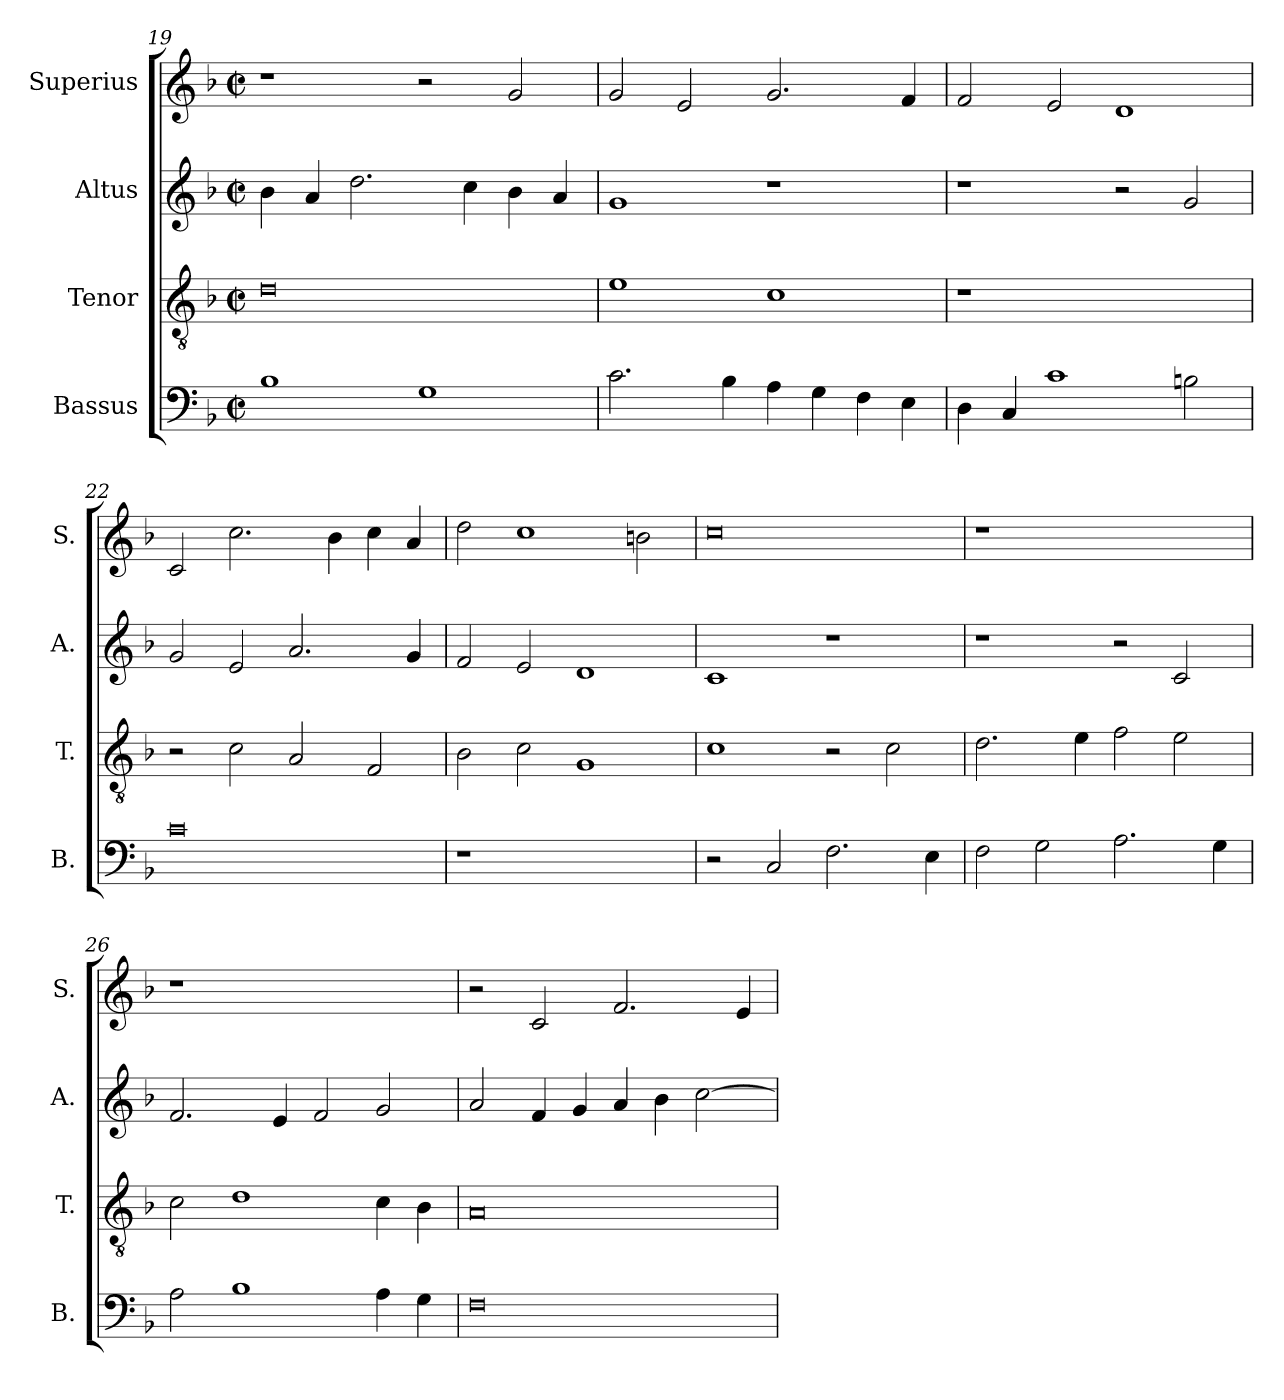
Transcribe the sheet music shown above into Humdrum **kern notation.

**kern	**kern	**kern	**kern
*part4	*part3	*part2	*part1
*staff4	*staff3	*staff2	*staff1
*I"Bassus	*I"Tenor	*I"Altus	*I"Superius
*I'B.	*I'T.	*I'A.	*I'S.
*clefF4	*clefGv2	*clefG2	*clefG2
*	*ITrd7c12	*	*
*k[b-]	*k[b-]	*k[b-]	*k[b-]
*F:	*F:	*F:	*F:
*M2/2	*M2/2	*M2/2	*M2/2
*met(c|)	*met(c|)	*met(c|)	*met(c|)
=19	=19	=19	=19
1B-i	0Di	4b-i\	1r
.	.	4ai/	.
.	.	2.ddi\	.
1Gi	.	.	2r
.	.	4cci\	.
.	.	4b-i\	2gi/
.	.	4ai/	.
=20	=20	=20	=20
2.ci\	1Ei	1gi	2gi/
.	.	.	2ei/
4B-i\	.	.	.
4Ai\	1Ci	1r	2.gi/
4Gi\	.	.	.
4Fi\	.	.	.
4Ei\	.	.	4fi/
=21	=21	=21	=21
!	!LO:N:vis=1	!	!
4Di\	1r	1r	2fi/
4Ci/	.	.	.
1ci	.	.	2ei/
.	1ryy	2r	1di
2Bni\	.	2gi/	.
!!LO:LB:g=z
=22	=22	=22	=22
0ci	2r	2gi/	2ci/
.	2Ci\	2ei/	2.cci\
.	2AAi/	2.ai/	.
.	.	.	4b-i\
.	2FFi/	.	4cci\
.	.	4gi/	4ai/
=23	=23	=23	=23
!LO:N:vis=1	!	!	!
1r	2BB-i\	2fi/	2ddi\
.	2Ci\	2ei/	1cci
1ryy	1GGi	1di	.
.	.	.	2bni\
=24	=24	=24	=24
2r	1Ci	1ci	0cci
2Ci/	.	.	.
2.Fi\	2r	1r	.
.	2Ci\	.	.
4Ei\	.	.	.
=25	=25	=25	=25
!	!	!	!LO:N:vis=1
2Fi\	2.Di\	1r	1r
2Gi\	.	.	.
.	4Ei\	.	.
2.Ai\	2Fi\	2r	1ryy
.	2Ei\	2ci/	.
4Gi\	.	.	.
=26	=26	=26	=26
!	!	!	!LO:N:vis=1
2Ai\	2Ci\	2.fi/	1r
1B-i	1Di	.	.
.	.	4ei/	.
.	.	2fi/	1ryy
4Ai\	4Ci\	2gi/	.
4Gi\	4BB-i\	.	.
!!LO:LB:g=z
=27	=27	=27	=27
0Fi	0AAi	2ai/	2r
.	.	4fi/	2ci/
.	.	4gi/	.
.	.	4ai/	2.fi/
.	.	4b-i\	.
.	.	[>2cci\	.
.	.	.	4ei/
=	=	=	=
*-	*-	*-	*-
